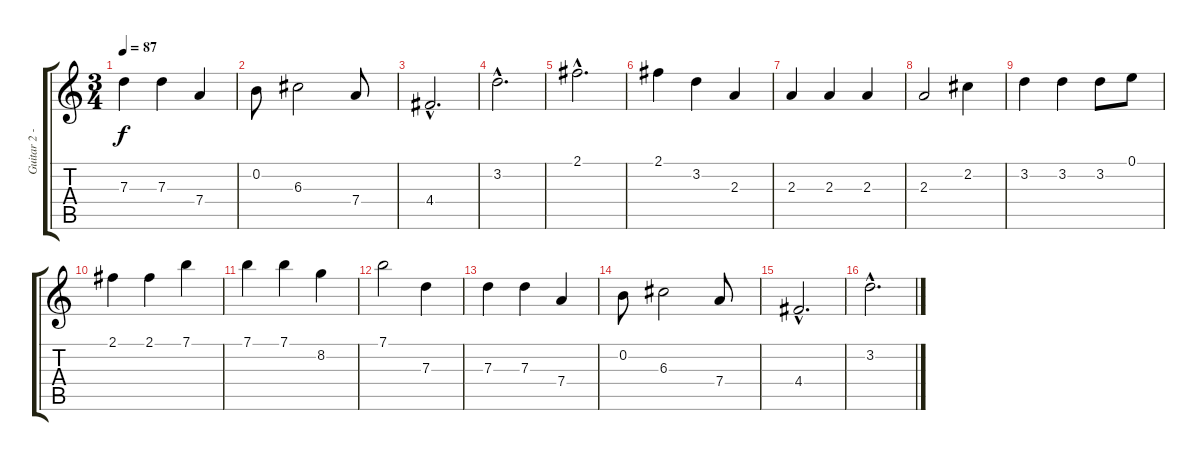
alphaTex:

\track ("Guitar 2 - Backing" "Guitar 2 -") {instrument distortionguitar}
\staff {score tabs}
\tuning (E4 B3 G3 D3 A2 E2) {hide}
\ts (3 4)
\tempo 87
\clef g2
\ks c
7.3.4{dy f} 7.3.4 7.4.4 |
0.2.8 6.3.2 7.4.8 |
4.4{hac}.2{d} |
3.2{hac}.2{d} |
2.1{hac}.2{d} |
2.1.4 3.2.4 2.3.4 |
2.3.4 2.3.4 2.3.4 |
2.3.2 2.2.4 |
3.2.4 3.2.4 3.2.8 0.1.8 |
2.1.4 2.1.4 7.1.4 |
7.1.4 7.1.4 8.2.4 |
7.1.2 7.3.4 |
7.3.4 7.3.4 7.4.4 |
0.2.8 6.3.2 7.4.8 |
4.4{hac}.2{d} |
3.2{hac}.2{d}
